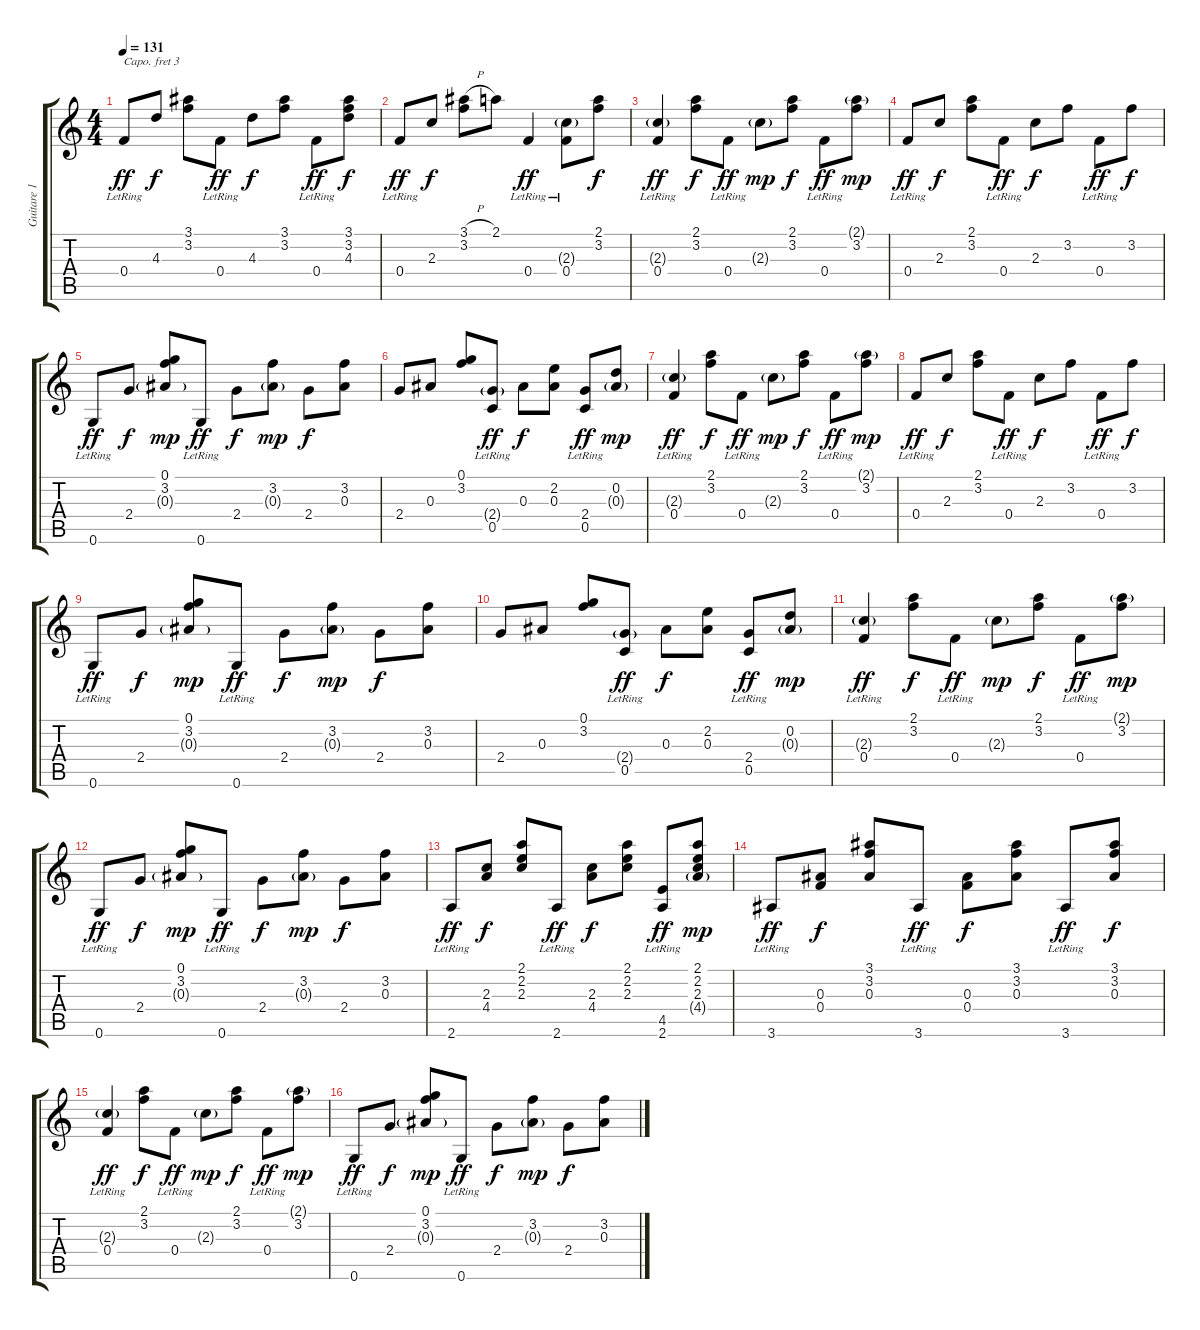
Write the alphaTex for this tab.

\track ("Guitare 1" "Guitare 1") {instrument acousticguitarsteel}
\staff {score tabs}
\capo 3
\tuning (E4 B3 G3 D3 A2 E2) {hide}
\ts (4 4)
\tempo 131
\clef g2
\ks c
0.4{lr}.8{dy ff} 4.3.8{dy f} (3.1 3.2).8 0.4{lr}.8{dy ff} 4.3.8{dy f} (3.1 3.2).8 0.4{lr}.8{dy ff} (3.1 3.2 4.3).8{dy f} |
0.4{lr}.8{dy ff} 2.3.8{dy f} (3.1{h} 3.2).8 2.1.8 0.4{lr}.4{dy ff} (2.3{g} 0.4{lr}).8 (2.1 3.2).8{dy f} |
(2.3{g} 0.4{lr}).4{dy ff} (2.1 3.2).8{dy f} 0.4{lr}.8{dy ff} 2.3{g}.8{dy mp} (2.1 3.2).8{dy f} 0.4{lr}.8{dy ff} (2.1{g} 3.2).8{dy mp} |
0.4{lr}.8{dy ff} 2.3.8{dy f} (2.1 3.2).8 0.4{lr}.8{dy ff} 2.3.8{dy f} 3.2.8 0.4{lr}.8{dy ff} 3.2.8{dy f} |
0.6{lr}.8{dy ff} 2.4.8{dy f} (0.1 3.2 0.3{g}).8{dy mp} 0.6{lr}.8{dy ff} 2.4.8{dy f} (3.2 0.3{g}).8{dy mp} 2.4.8{dy f} (3.2 0.3).8 |
2.4.8 0.3.8 (0.1 3.2).8 (2.4{g} 0.5{lr}).8{dy ff} 0.3.8{dy f} (2.2 0.3).8 (2.4 0.5{lr}).8{dy ff} (0.2 0.3{g}).8{dy mp} |
(2.3{g} 0.4{lr}).4{dy ff} (2.1 3.2).8{dy f} 0.4{lr}.8{dy ff} 2.3{g}.8{dy mp} (2.1 3.2).8{dy f} 0.4{lr}.8{dy ff} (2.1{g} 3.2).8{dy mp} |
0.4{lr}.8{dy ff} 2.3.8{dy f} (2.1 3.2).8 0.4{lr}.8{dy ff} 2.3.8{dy f} 3.2.8 0.4{lr}.8{dy ff} 3.2.8{dy f} |
0.6{lr}.8{dy ff} 2.4.8{dy f} (0.1 3.2 0.3{g}).8{dy mp} 0.6{lr}.8{dy ff} 2.4.8{dy f} (3.2 0.3{g}).8{dy mp} 2.4.8{dy f} (3.2 0.3).8 |
2.4.8 0.3.8 (0.1 3.2).8 (2.4{g} 0.5{lr}).8{dy ff} 0.3.8{dy f} (2.2 0.3).8 (2.4 0.5{lr}).8{dy ff} (0.2 0.3{g}).8{dy mp} |
(2.3{g} 0.4{lr}).4{dy ff} (2.1 3.2).8{dy f} 0.4{lr}.8{dy ff} 2.3{g}.8{dy mp} (2.1 3.2).8{dy f} 0.4{lr}.8{dy ff} (2.1{g} 3.2).8{dy mp} |
0.6{lr}.8{dy ff} 2.4.8{dy f} (0.1 3.2 0.3{g}).8{dy mp} 0.6{lr}.8{dy ff} 2.4.8{dy f} (3.2 0.3{g}).8{dy mp} 2.4.8{dy f} (3.2 0.3).8 |
2.6{lr}.8{dy ff} (2.3 4.4).8{dy f} (2.1 2.2 2.3).8 2.6{lr}.8{dy ff} (2.3 4.4).8{dy f} (2.1 2.2 2.3).8 (4.5 2.6{lr}).8{dy ff} (2.1 2.2 2.3 4.4{g}).8{dy mp} |
3.6{lr}.8{dy ff} (0.3 0.4).8{dy f} (3.1 3.2 0.3).8 3.6{lr}.8{dy ff} (0.3 0.4).8{dy f} (3.1 3.2 0.3).8 3.6{lr}.8{dy ff} (3.1 3.2 0.3).8{dy f} |
(2.3{g} 0.4{lr}).4{dy ff} (2.1 3.2).8{dy f} 0.4{lr}.8{dy ff} 2.3{g}.8{dy mp} (2.1 3.2).8{dy f} 0.4{lr}.8{dy ff} (2.1{g} 3.2).8{dy mp} |
0.6{lr}.8{dy ff} 2.4.8{dy f} (0.1 3.2 0.3{g}).8{dy mp} 0.6{lr}.8{dy ff} 2.4.8{dy f} (3.2 0.3{g}).8{dy mp} 2.4.8{dy f} (3.2 0.3).8
